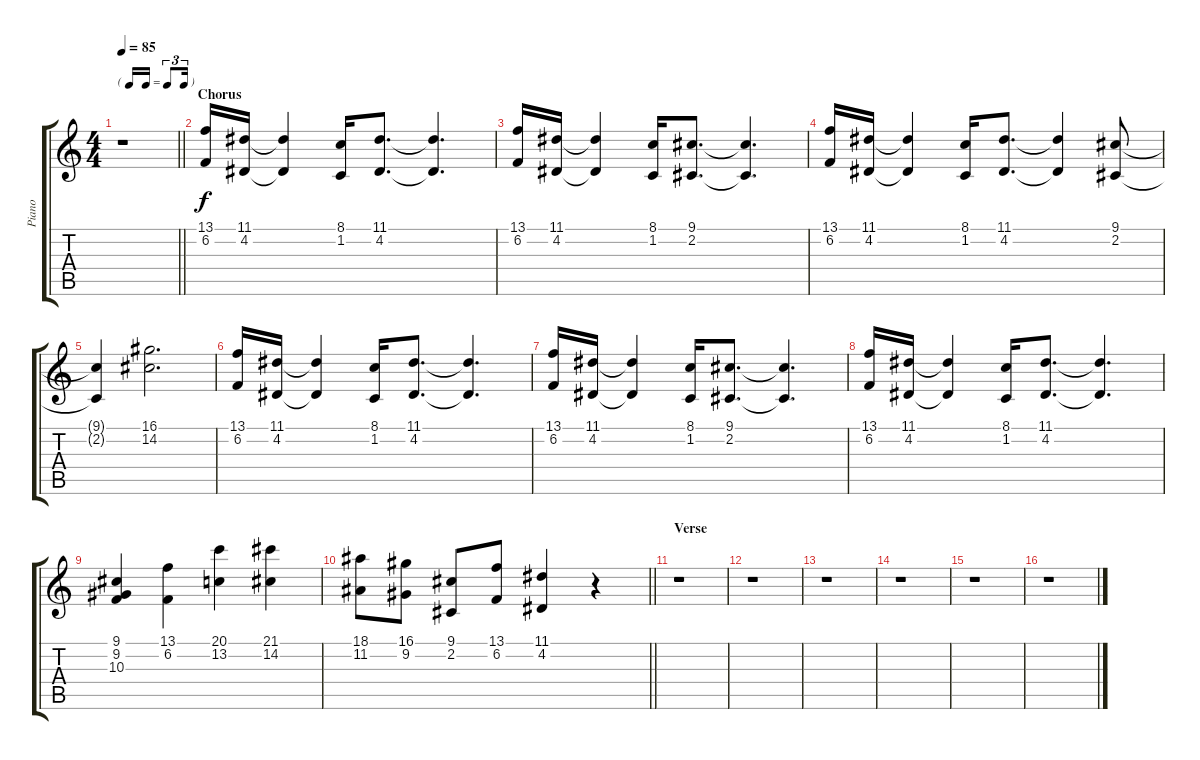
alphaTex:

\track ("Piano" "Piano") {instrument acousticgrandpiano}
\staff {score tabs}
\tuning (E4 B3 G3 D3 A2 E2) {hide}
\ts (4 4)
\tf triplet16th
\tempo 85
\clef g2
\barLineRight lightlight
\ks c
r.1{dy f} |
\section ("" "Chorus")
(13.1 6.2).16 (11.1 4.2).16 (11.1{t} 4.2{t}).4 (8.1 1.2).16 (11.1 4.2).8{d} (11.1{t} 4.2{t}).4{d} |
(13.1 6.2).16 (11.1 4.2).16 (11.1{t} 4.2{t}).4 (8.1 1.2).16 (9.1 2.2).8{d} (9.1{t} 2.2{t}).4{d} |
(13.1 6.2).16 (11.1 4.2).16 (11.1{t} 4.2{t}).4 (8.1 1.2).16 (11.1 4.2).8{d} (11.1{t} 4.2{t}).4 (9.1 2.2).8 |
(9.1{t} 2.2{t}).4 (16.1 14.2).2{d} |
(13.1 6.2).16 (11.1 4.2).16 (11.1{t} 4.2{t}).4 (8.1 1.2).16 (11.1 4.2).8{d} (11.1{t} 4.2{t}).4{d} |
(13.1 6.2).16 (11.1 4.2).16 (11.1{t} 4.2{t}).4 (8.1 1.2).16 (9.1 2.2).8{d} (9.1{t} 2.2{t}).4{d} |
(13.1 6.2).16 (11.1 4.2).16 (11.1{t} 4.2{t}).4 (8.1 1.2).16 (11.1 4.2).8{d} (11.1{t} 4.2{t}).4{d} |
(9.1 9.2 10.3).4 (13.1 6.2).4 (20.1 13.2).4 (21.1 14.2).4 |
\barLineRight lightlight
(18.1 11.2).8 (16.1 9.2).8 (9.1 2.2).8 (13.1 6.2).8 (11.1 4.2).4 r.4 |
\section ("" "Verse")
r.1 |
r.1 |
r.1 |
r.1 |
r.1 |
r.1
